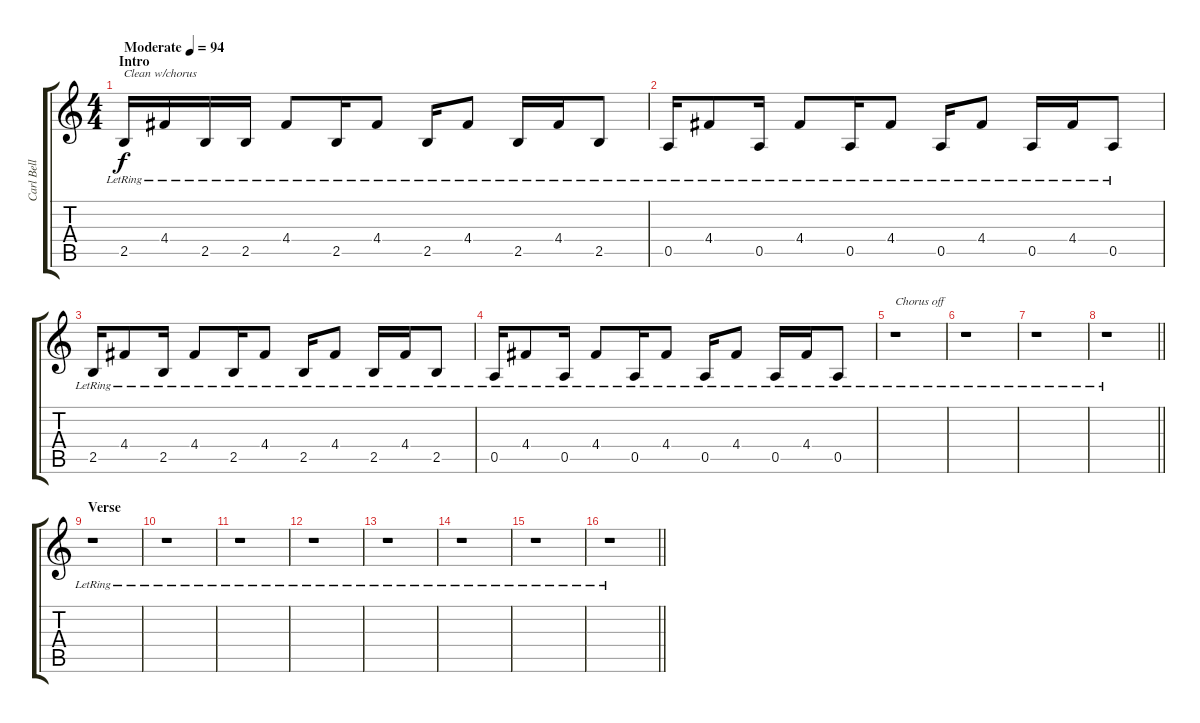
\track ("Carl Bell (Lead Guitar)" "Carl Bell ") {instrument overdrivenguitar}
\staff {score tabs}
\tuning (E4 B3 G3 D3 A2 D2) {hide}
\ts (4 4)
\section ("" "Intro")
\tempo (94 "Moderate")
\clef g2
\ks c
2.5{lr}.16{txt "Clean w/chorus" dy f volume 11 instrument electricguitarjazz} 4.4{lr}.16 2.5{lr}.16 2.5{lr}.16 4.4{lr}.8 2.5{lr}.16 4.4{lr}.8 2.5{lr}.16 4.4{lr}.8 2.5{lr}.16 4.4{lr}.16 2.5{lr}.8 |
0.5{lr}.16 4.4{lr}.8 0.5{lr}.16 4.4{lr}.8 0.5{lr}.16 4.4{lr}.8 0.5{lr}.16 4.4{lr}.8 0.5{lr}.16 4.4{lr}.16 0.5{lr}.8 |
2.5{lr}.16 4.4{lr}.8 2.5{lr}.16 4.4{lr}.8 2.5{lr}.16 4.4{lr}.8 2.5{lr}.16 4.4{lr}.8 2.5{lr}.16 4.4{lr}.16 2.5{lr}.8 |
0.5{lr}.16 4.4{lr}.8 0.5{lr}.16 4.4{lr}.8 0.5{lr}.16 4.4{lr}.8 0.5{lr}.16 4.4{lr}.8 0.5{lr}.16 4.4{lr}.16 0.5{lr}.8 |
r.1{txt "Chorus off"} |
r.1 |
r.1 |
\barLineRight lightlight
r.1 |
\section ("" "Verse")
r.1 |
r.1 |
r.1 |
r.1 |
r.1 |
r.1 |
r.1 |
\barLineRight lightlight
r.1
